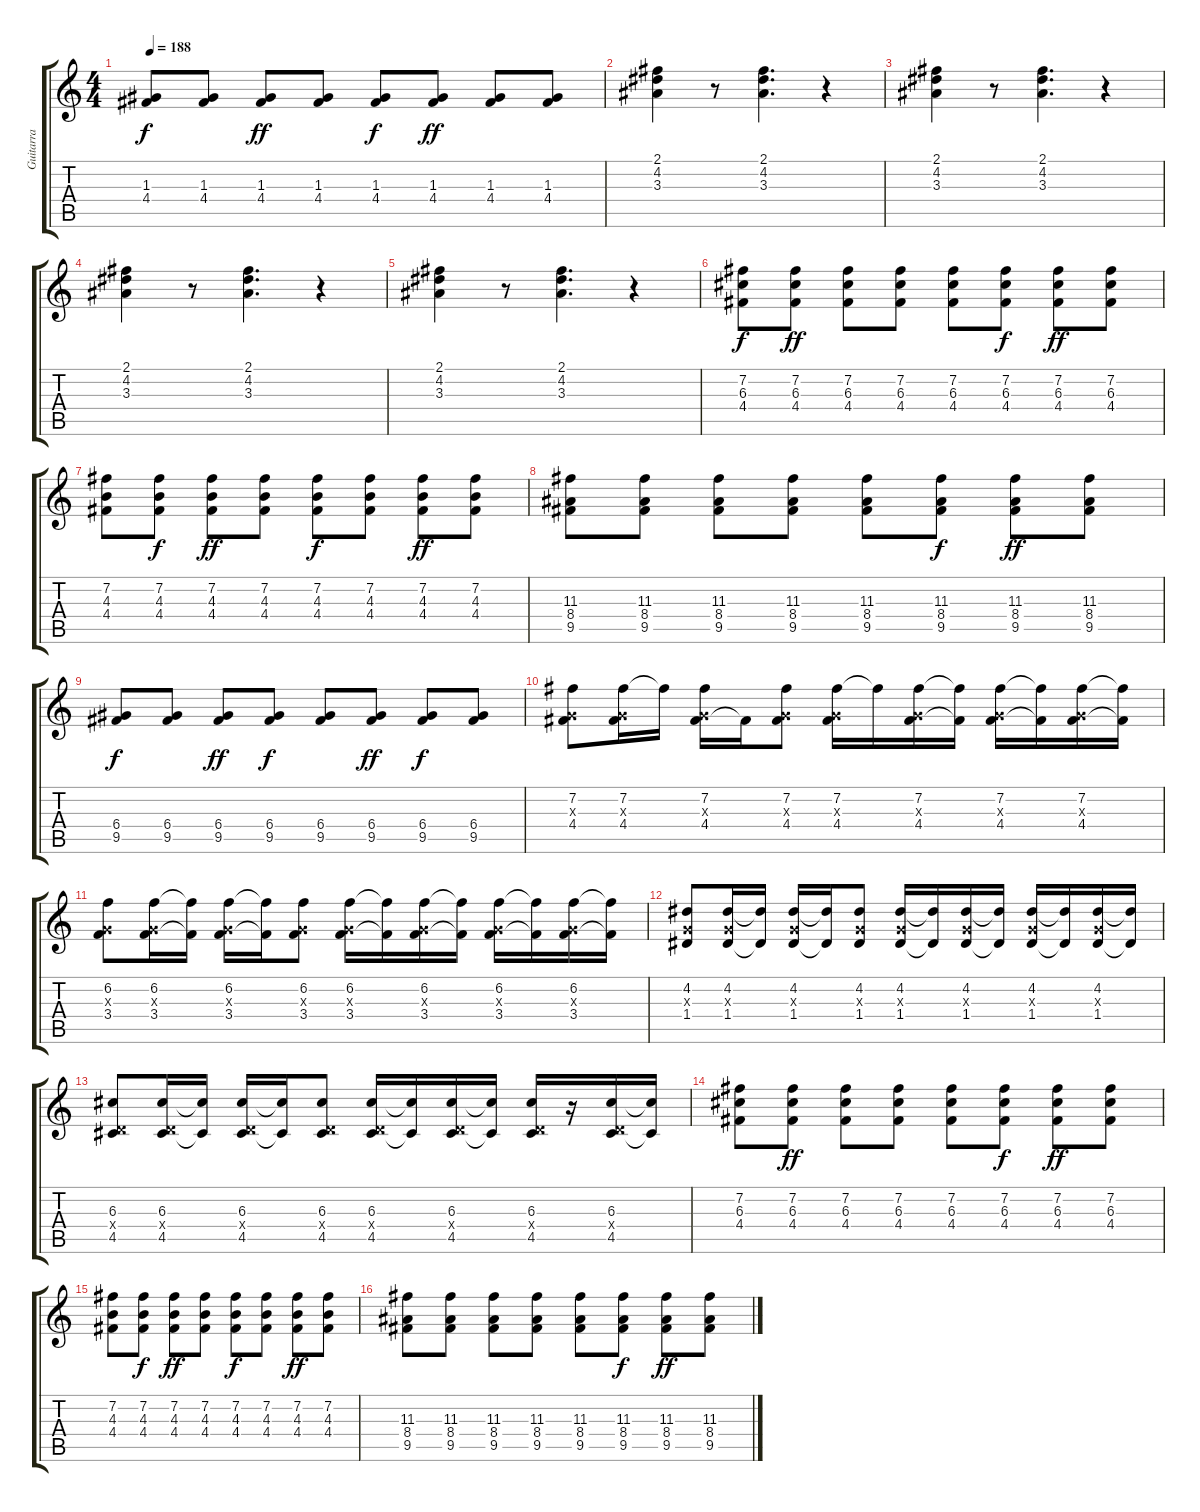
\track ("Guitarra" "Guitarra") {instrument distortionguitar}
\staff {score tabs}
\tuning (E4 B3 G3 D3 A2 E2) {hide}
\ts (4 4)
\tempo 188
\clef g2
\ks c
(1.3 4.4).8{dy f} (1.3 4.4).8 (1.3 4.4).8{dy ff} (1.3 4.4).8 (1.3 4.4).8{dy f} (1.3 4.4).8{dy ff} (1.3 4.4).8 (1.3 4.4).8 |
(2.1 4.2 3.3).4 r.8 (2.1 4.2 3.3).4{d} r.4 |
(2.1 4.2 3.3).4 r.8 (2.1 4.2 3.3).4{d} r.4 |
(2.1 4.2 3.3).4 r.8 (2.1 4.2 3.3).4{d} r.4 |
(2.1 4.2 3.3).4 r.8 (2.1 4.2 3.3).4{d} r.4 |
(7.2 6.3 4.4).8{dy f} (7.2 6.3 4.4).8{dy ff} (7.2 6.3 4.4).8 (7.2 6.3 4.4).8 (7.2 6.3 4.4).8 (7.2 6.3 4.4).8{dy f} (7.2 6.3 4.4).8{dy ff} (7.2 6.3 4.4).8 |
(7.2 4.3 4.4).8 (7.2 4.3 4.4).8{dy f} (7.2 4.3 4.4).8{dy ff} (7.2 4.3 4.4).8 (7.2 4.3 4.4).8{dy f} (7.2 4.3 4.4).8 (7.2 4.3 4.4).8{dy ff} (7.2 4.3 4.4).8 |
(11.3 8.4 9.5).8 (11.3 8.4 9.5).8 (11.3 8.4 9.5).8 (11.3 8.4 9.5).8 (11.3 8.4 9.5).8 (11.3 8.4 9.5).8{dy f} (11.3 8.4 9.5).8{dy ff} (11.3 8.4 9.5).8 |
(6.4 9.5).8{dy f} (6.4 9.5).8 (6.4 9.5).8{dy ff} (6.4 9.5).8{dy f} (6.4 9.5).8 (6.4 9.5).8{dy ff} (6.4 9.5).8{dy f} (6.4 9.5).8 |
(7.2 0.3{x} 4.4).8 (7.2 0.3{x} 4.4).16 7.2{t}.16 (7.2 0.3{x} 4.4).16 4.4{t}.16 (7.2 0.3{x} 4.4).8 (7.2 0.3{x} 4.4).16 7.2{t}.16 (7.2 0.3{x} 4.4).16 (7.2{t} 4.4{t}).16 (7.2 0.3{x} 4.4).16 (7.2{t} 4.4{t}).16 (7.2 0.3{x} 4.4).16 (7.2{t} 4.4{t}).16 |
(6.2 0.3{x} 3.4).8 (6.2 0.3{x} 3.4).16 (6.2{t} 3.4{t}).16 (6.2 0.3{x} 3.4).16 (6.2{t} 3.4{t}).16 (6.2 0.3{x} 3.4).8 (6.2 0.3{x} 3.4).16 (6.2{t} 3.4{t}).16 (6.2 0.3{x} 3.4).16 (6.2{t} 3.4{t}).16 (6.2 0.3{x} 3.4).16 (6.2{t} 3.4{t}).16 (6.2 0.3{x} 3.4).16 (6.2{t} 3.4{t}).16 |
(4.2 0.3{x} 1.4).8 (4.2 0.3{x} 1.4).16 (4.2{t} 1.4{t}).16 (4.2 0.3{x} 1.4).16 (4.2{t} 1.4{t}).16 (4.2 0.3{x} 1.4).8 (4.2 0.3{x} 1.4).16 (4.2{t} 1.4{t}).16 (4.2 0.3{x} 1.4).16 (4.2{t} 1.4{t}).16 (4.2 0.3{x} 1.4).16 (4.2{t} 1.4{t}).16 (4.2 0.3{x} 1.4).16 (4.2{t} 1.4{t}).16 |
(6.3 0.4{x} 4.5).8 (6.3 0.4{x} 4.5).16 (6.3{t} 4.5{t}).16 (6.3 0.4{x} 4.5).16 (6.3{t} 4.5{t}).16 (6.3 0.4{x} 4.5).8 (6.3 0.4{x} 4.5).16 (6.3{t} 4.5{t}).16 (6.3 0.4{x} 4.5).16 (6.3{t} 4.5{t}).16 (6.3 0.4{x} 4.5).16 r.16 (6.3 0.4{x} 4.5).16 (6.3{t} 4.5{t}).16 |
(7.2 6.3 4.4).8 (7.2 6.3 4.4).8{dy ff} (7.2 6.3 4.4).8 (7.2 6.3 4.4).8 (7.2 6.3 4.4).8 (7.2 6.3 4.4).8{dy f} (7.2 6.3 4.4).8{dy ff} (7.2 6.3 4.4).8 |
(7.2 4.3 4.4).8 (7.2 4.3 4.4).8{dy f} (7.2 4.3 4.4).8{dy ff} (7.2 4.3 4.4).8 (7.2 4.3 4.4).8{dy f} (7.2 4.3 4.4).8 (7.2 4.3 4.4).8{dy ff} (7.2 4.3 4.4).8 |
(11.3 8.4 9.5).8 (11.3 8.4 9.5).8 (11.3 8.4 9.5).8 (11.3 8.4 9.5).8 (11.3 8.4 9.5).8 (11.3 8.4 9.5).8{dy f} (11.3 8.4 9.5).8{dy ff} (11.3 8.4 9.5).8
